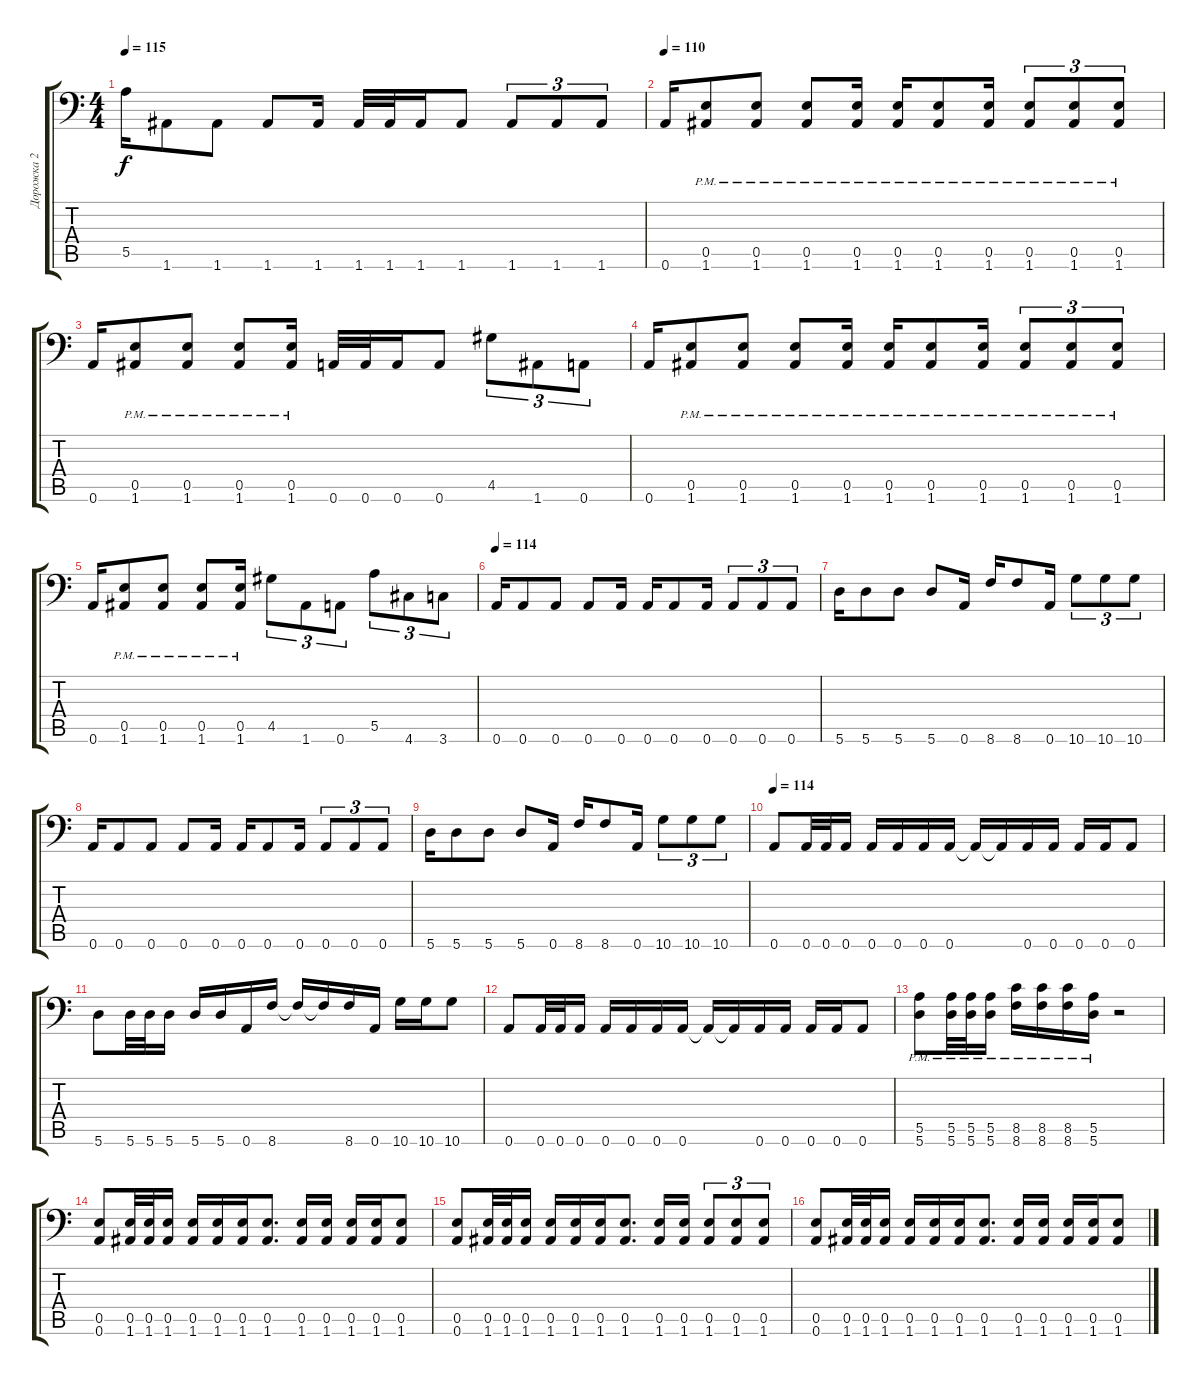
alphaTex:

\track ("Дорожка 2" "Дорожка 2") {instrument distortionguitar}
\staff {score tabs}
\tuning (B3 Gb3 D3 A2 E2 A1) {hide}
\ts (4 4)
\tempo 115
\clef f4
\ks c
5.5.16{dy f} 1.6.8 1.6.8 1.6.8 1.6.16 1.6.32 1.6.32 1.6.16 1.6.8 1.6.8{tu (3 2)} 1.6.8{tu (3 2)} 1.6.8{tu (3 2)} |
\tempo 110
0.6.16 (0.5{pm} 1.6{pm}).8 (0.5{pm} 1.6{pm}).8 (0.5{pm} 1.6{pm}).8 (0.5{pm} 1.6{pm}).16 (0.5{pm} 1.6{pm}).16 (0.5{pm} 1.6{pm}).8 (0.5{pm} 1.6{pm}).16 (0.5{pm} 1.6{pm}).8{tu (3 2)} (0.5{pm} 1.6{pm}).8{tu (3 2)} (0.5{pm} 1.6{pm}).8{tu (3 2)} |
0.6.16 (0.5{pm} 1.6{pm}).8 (0.5{pm} 1.6{pm}).8 (0.5{pm} 1.6{pm}).8 (0.5{pm} 1.6{pm}).16 0.6.32 0.6.32 0.6.16 0.6.8 4.5.8{tu (3 2)} 1.6.8{tu (3 2)} 0.6.8{tu (3 2)} |
0.6.16 (0.5{pm} 1.6{pm}).8 (0.5{pm} 1.6{pm}).8 (0.5{pm} 1.6{pm}).8 (0.5{pm} 1.6{pm}).16 (0.5{pm} 1.6{pm}).16 (0.5{pm} 1.6{pm}).8 (0.5{pm} 1.6{pm}).16 (0.5{pm} 1.6{pm}).8{tu (3 2)} (0.5{pm} 1.6{pm}).8{tu (3 2)} (0.5{pm} 1.6{pm}).8{tu (3 2)} |
0.6.16 (0.5{pm} 1.6{pm}).8 (0.5{pm} 1.6{pm}).8 (0.5{pm} 1.6{pm}).8 (0.5{pm} 1.6{pm}).16 4.5.8{tu (3 2)} 1.6.8{tu (3 2)} 0.6.8{tu (3 2)} 5.5.8{tu (3 2)} 4.6.8{tu (3 2)} 3.6.8{tu (3 2)} |
\tempo 114
0.6.16 0.6.8 0.6.8 0.6.8 0.6.16 0.6.16 0.6.8 0.6.16 0.6.8{tu (3 2)} 0.6.8{tu (3 2)} 0.6.8{tu (3 2)} |
5.6.16 5.6.8 5.6.8 5.6.8 0.6.16 8.6.16 8.6.8 0.6.16 10.6.8{tu (3 2)} 10.6.8{tu (3 2)} 10.6.8{tu (3 2)} |
0.6.16 0.6.8 0.6.8 0.6.8 0.6.16 0.6.16 0.6.8 0.6.16 0.6.8{tu (3 2)} 0.6.8{tu (3 2)} 0.6.8{tu (3 2)} |
5.6.16 5.6.8 5.6.8 5.6.8 0.6.16 8.6.16 8.6.8 0.6.16 10.6.8{tu (3 2)} 10.6.8{tu (3 2)} 10.6.8{tu (3 2)} |
\tempo 114
0.6.8 0.6.32 0.6.32 0.6.16 0.6.16 0.6.16 0.6.16 0.6.16 0.6{t}.16 0.6{t}.16 0.6.16 0.6.16 0.6.16 0.6.16 0.6.8 |
5.6.8 5.6.32 5.6.32 5.6.16 5.6.16 5.6.16 0.6.16 8.6.16 8.6{t}.16 8.6{t}.16 8.6.16 0.6.16 10.6.16 10.6.16 10.6.8 |
0.6.8 0.6.32 0.6.32 0.6.16 0.6.16 0.6.16 0.6.16 0.6.16 0.6{t}.16 0.6{t}.16 0.6.16 0.6.16 0.6.16 0.6.16 0.6.8 |
(5.5{pm} 5.6{pm}).8 (5.5{pm} 5.6{pm}).32 (5.5{pm} 5.6{pm}).32 (5.5{pm} 5.6{pm}).16 (8.5{pm} 8.6{pm}).16 (8.5{pm} 8.6{pm}).16 (8.5{pm} 8.6{pm}).16 (5.5{pm} 5.6{pm}).16 r.2 |
(0.5 0.6).8 (0.5 1.6).32 (0.5 1.6).32 (0.5 1.6).16 (0.5 1.6).16 (0.5 1.6).16 (0.5 1.6).16 (0.5 1.6).8{d} (0.5 1.6).16 (0.5 1.6).16 (0.5 1.6).16 (0.5 1.6).16 (0.5 1.6).8 |
(0.5 0.6).8 (0.5 1.6).32 (0.5 1.6).32 (0.5 1.6).16 (0.5 1.6).16 (0.5 1.6).16 (0.5 1.6).16 (0.5 1.6).8{d} (0.5 1.6).16 (0.5 1.6).16 (0.5 1.6).8{tu (3 2)} (0.5 1.6).8{tu (3 2)} (0.5 1.6).8{tu (3 2)} |
(0.5 0.6).8 (0.5 1.6).32 (0.5 1.6).32 (0.5 1.6).16 (0.5 1.6).16 (0.5 1.6).16 (0.5 1.6).16 (0.5 1.6).8{d} (0.5 1.6).16 (0.5 1.6).16 (0.5 1.6).16 (0.5 1.6).16 (0.5 1.6).8
